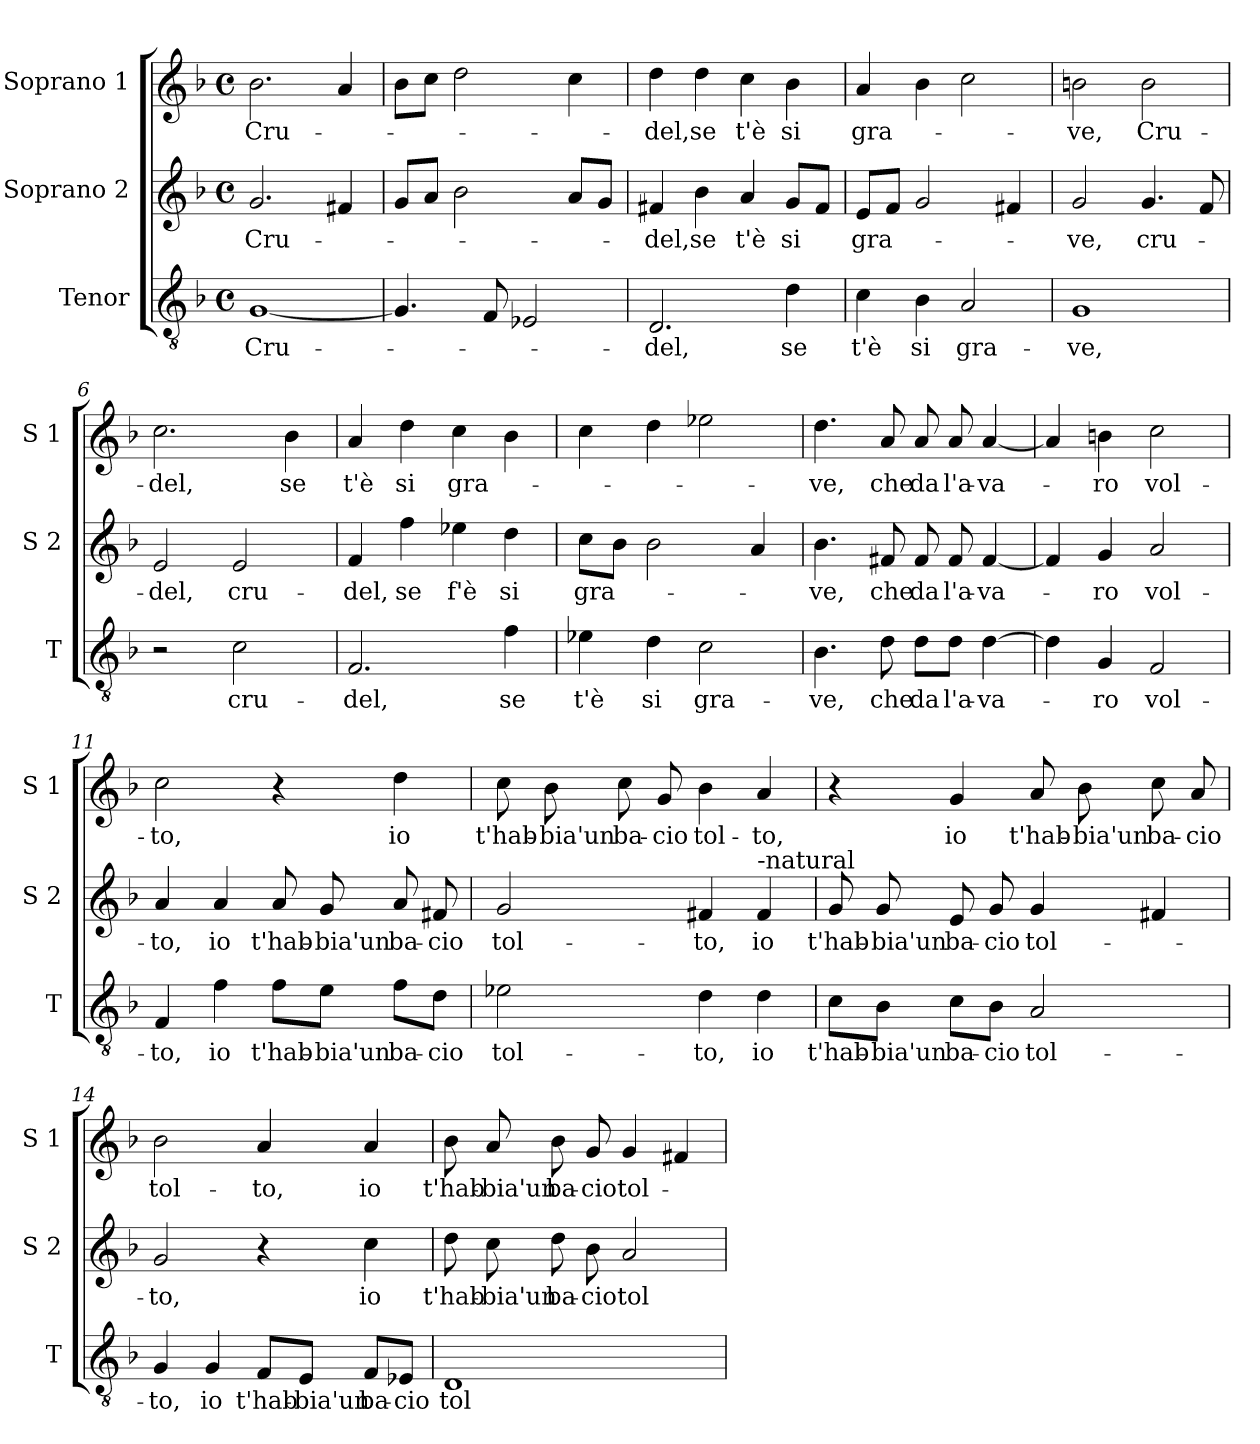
**kern	**text	**kern	**text	**kern	**text
*part3	*part3	*part2	*part2	*part1	*part1
*staff3	*staff3	*staff2	*staff2	*staff1	*staff1
*I"Tenor	*	*I"Soprano 2	*	*I"Soprano 1	*
*I'T	*	*I'S 2	*	*I'S 1	*
*clefGv2	*	*clefG2	*	*clefG2	*
*k[b-]	*	*k[b-]	*	*k[b-]	*
*F:	*	*F:	*	*F:	*
*M4/4	*	*M4/4	*	*M4/4	*
*met(c)	*	*met(c)	*	*met(c)	*
=1	=1	=1	=1	=1	=1
!	!LO:LY:b	!	!LO:LY:b	!	!LO:LY:b
[1G	Cru-	2.g/	Cru-	2.b-\	Cru-
.	.	4f#X/	.	4a/	.
=2	=2	=2	=2	=2	=2
4.G/]	.	8g/L	.	8b-\L	.
.	.	8a/J	.	8cc\J	.
.	.	2b-\	.	2dd\	.
8F/	.	.	.	.	.
2E-X/	.	.	.	.	.
.	.	8a/L	.	4cc\	.
.	.	8g/J	.	.	.
=3	=3	=3	=3	=3	=3
!	!LO:LY:b	!	!LO:LY:b	!	!LO:LY:b
2.D/	-del,	4f#X/	-del,	4dd\	-del,
!	!	!	!LO:LY:b	!	!LO:LY:b
.	.	4b-\	se	4dd\	se
!	!	!	!LO:LY:b	!	!LO:LY:b
.	.	4a/	t'è	4cc\	t'è
!	!LO:LY:b	!	!LO:LY:b	!	!LO:LY:b
4d\	se	8g/L	si	4b-\	si
.	.	8f#/J	.	.	.
=4	=4	=4	=4	=4	=4
!	!LO:LY:b	!	!LO:LY:b	!	!LO:LY:b
4c\	t'è	8e/L	gra-	4a/	gra-
.	.	8f/J	.	.	.
!	!LO:LY:b	!	!	!	!
4B-\	si	2g/	.	4b-\	.
!	!LO:LY:b	!	!	!	!
2A/	gra-	.	.	2cc\	.
.	.	4f#X/	.	.	.
=5	=5	=5	=5	=5	=5
!	!LO:LY:b	!	!LO:LY:b	!	!LO:LY:b
1G	-ve,	2g/	-ve,	2bn\	-ve,
!	!	!	!LO:LY:b	!	!LO:LY:b
.	.	4.g/	cru-	2b\	Cru-
.	.	8f/	.	.	.
!!LO:LB:g=z
=6	=6	=6	=6	=6	=6
!	!	!	!LO:LY:b	!	!LO:LY:b
2r	.	2e/	-del,	2.cc\	-del,
!	!LO:LY:b	!	!LO:LY:b	!	!
2c\	cru-	2e/	cru-	.	.
!	!	!	!	!	!LO:LY:b
.	.	.	.	4b-\	se
=7	=7	=7	=7	=7	=7
!	!LO:LY:b	!	!LO:LY:b	!	!LO:LY:b
2.F/	-del,	4f/	-del,	4a/	t'è
!	!	!	!LO:LY:b	!	!LO:LY:b
.	.	4ff\	se	4dd\	si
!	!	!	!LO:LY:b	!	!LO:LY:b
.	.	4ee-X\	f'è	4cc\	gra-
!	!LO:LY:b	!	!LO:LY:b	!	!
4f\	se	4dd\	si	4b-\	.
=8	=8	=8	=8	=8	=8
!	!LO:LY:b	!	!LO:LY:b	!	!
4e-X\	t'è	8cc\L	gra-	4cc\	.
.	.	8b-\J	.	.	.
!	!LO:LY:b	!	!	!	!
4d\	si	2b-\	.	4dd\	.
!	!LO:LY:b	!	!	!	!
2c\	gra-	.	.	2ee-X\	.
.	.	4a/	.	.	.
=9	=9	=9	=9	=9	=9
!	!LO:LY:b	!	!LO:LY:b	!	!LO:LY:b
4.B-\	-ve,	4.b-\	-ve,	4.dd\	-ve,
!	!LO:LY:b	!	!LO:LY:b	!	!LO:LY:b
8d\	che	8f#X/	che	8a/	che
!	!LO:LY:b	!	!LO:LY:b	!	!LO:LY:b
8d\L	da	8f#/	da	8a/	da
!	!LO:LY:b	!	!LO:LY:b	!	!LO:LY:b
8d\J	l'a-	8f#/	l'a-	8a/	l'a-
!	!LO:LY:b	!	!LO:LY:b	!	!LO:LY:b
[4d\	-va-	[4f#/	-va-	[4a/	-va-
=10	=10	=10	=10	=10	=10
4d\]	.	4f#/]	.	4a/]	.
!	!LO:LY:b	!	!LO:LY:b	!	!LO:LY:b
4G/	-ro	4g/	-ro	4bn\	-ro
!	!LO:LY:b	!	!LO:LY:b	!	!LO:LY:b
2F/	vol-	2a/	vol-	2cc\	vol-
!!LO:LB:g=z
=11	=11	=11	=11	=11	=11
!	!LO:LY:b	!	!LO:LY:b	!	!LO:LY:b
4F/	-to,	4a/	-to,	2cc\	-to,
!	!LO:LY:b	!	!LO:LY:b	!	!
4f\	io	4a/	io	.	.
!	!LO:LY:b	!	!LO:LY:b	!	!
8f\L	t'hab-	8a/	t'hab-	4r	.
!	!LO:LY:b	!	!LO:LY:b	!	!
8e\J	-bia'un	8g/	-bia'un	.	.
!	!LO:LY:b	!	!LO:LY:b	!	!LO:LY:b
8f\L	ba-	8a/	ba-	4dd\	io
!	!LO:LY:b	!	!LO:LY:b	!	!
8d\J	-cio	8f#X/	-cio	.	.
=12	=12	=12	=12	=12	=12
!	!LO:LY:b	!	!LO:LY:b	!	!LO:LY:b
2e-X\	tol-	2g/	tol-	8cc\	t'hab-
!	!	!	!	!	!LO:LY:b
.	.	.	.	8b-\	-bia'un
!	!	!	!	!	!LO:LY:b
.	.	.	.	8cc\	ba-
!	!	!	!	!	!LO:LY:b
.	.	.	.	8g/	-cio
!	!LO:LY:b	!	!LO:LY:b	!	!LO:LY:b
4d\	-to,	4f#X/	-to,	4b-\	tol-
!	!	!LO:TX:a:t=-natural	!	!	!
!	!LO:LY:b	!	!LO:LY:b	!	!LO:LY:b
4d\	io	4f#/	io	4a/	-to,
=13	=13	=13	=13	=13	=13
!	!LO:LY:b	!	!LO:LY:b	!	!
8c\L	t'hab-	8g/	t'hab-	4r	.
!	!LO:LY:b	!	!LO:LY:b	!	!
8B-\J	-bia'un	8g/	-bia'un	.	.
!	!LO:LY:b	!	!LO:LY:b	!	!LO:LY:b
8c\L	ba-	8e/	ba-	4g/	io
!	!LO:LY:b	!	!LO:LY:b	!	!
8B-\J	-cio	8g/	-cio	.	.
!	!LO:LY:b	!	!LO:LY:b	!	!LO:LY:b
2A/	tol-	4g/	tol-	8a/	t'hab-
!	!	!	!	!	!LO:LY:b
.	.	.	.	8b-\	-bia'un
!	!	!	!	!	!LO:LY:b
.	.	4f#X/	.	8cc\	ba-
!	!	!	!	!	!LO:LY:b
.	.	.	.	8a/	-cio
=14	=14	=14	=14	=14	=14
!	!LO:LY:b	!	!LO:LY:b	!	!LO:LY:b
4G/	-to,	2g/	-to,	2b-\	tol-
!	!LO:LY:b	!	!	!	!
4G/	io	.	.	.	.
!	!LO:LY:b	!	!	!	!LO:LY:b
8F/L	t'hab-	4r	.	4a/	-to,
!	!LO:LY:b	!	!	!	!
8E/J	-bia'un	.	.	.	.
!	!LO:LY:b	!	!LO:LY:b	!	!LO:LY:b
8F/L	ba-	4cc\	io	4a/	io
!	!LO:LY:b	!	!	!	!
8E-X/J	-cio	.	.	.	.
!!LO:PB:g=z
=15	=15	=15	=15	=15	=15
!	!LO:LY:b	!	!LO:LY:b	!	!LO:LY:b
1D	tol-	8dd\	t'hab-	8b-\	t'hab-
!	!	!	!LO:LY:b	!	!LO:LY:b
.	.	8cc\	-bia'un	8a/	-bia'un
!	!	!	!LO:LY:b	!	!LO:LY:b
.	.	8dd\	ba-	8b-\	ba-
!	!	!	!LO:LY:b	!	!LO:LY:b
.	.	8b-\	-cio	8g/	-cio
!	!	!	!LO:LY:b	!	!LO:LY:b
.	.	2a/	tol-	4g/	tol-
.	.	.	.	4f#X/	.
=	=	=	=	=	=
*-	*-	*-	*-	*-	*-
